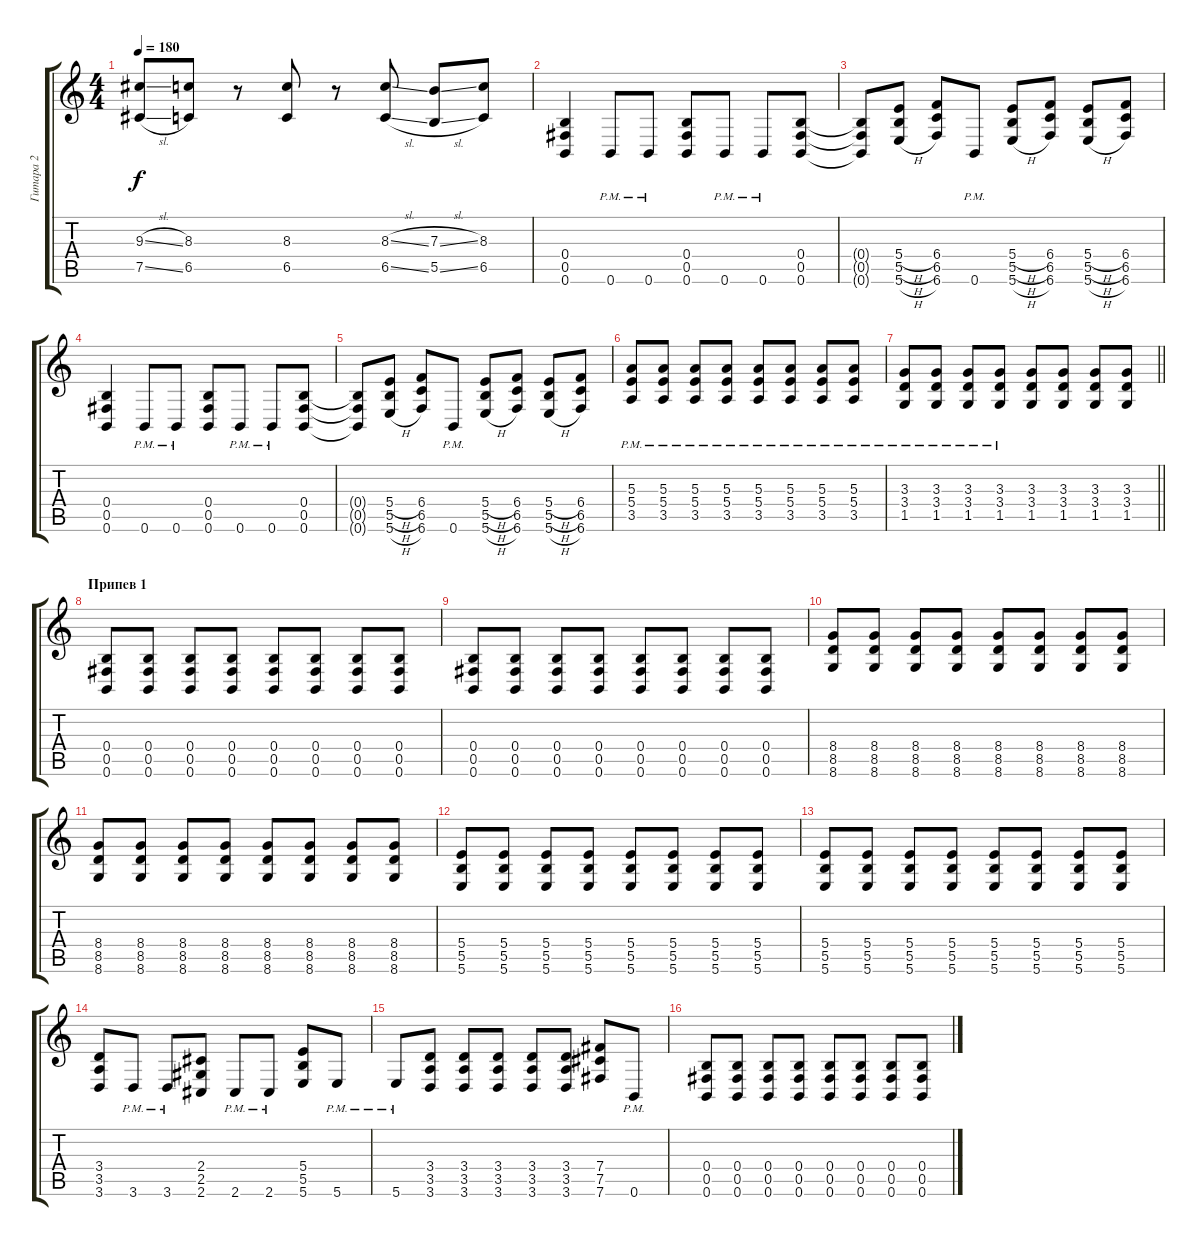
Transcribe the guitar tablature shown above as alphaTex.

\track ("Гитара 2" "Гитара 2") {instrument distortionguitar}
\staff {score tabs}
\tuning (Db4 Ab3 E3 B2 Gb2 B1) {hide}
\ts (4 4)
\tempo 180
\clef g2
\ks c
(9.3{sl} 7.5{sl}).8{dy f} (8.3 6.5).8 r.8 (8.3 6.5).8 r.8 (8.3{sl} 6.5{sl}).8 (7.3{sl} 5.5{sl}).8 (8.3 6.5).8 |
(0.4 0.5 0.6).4 0.6{pm}.8 0.6{pm}.8 (0.4 0.5 0.6).8 0.6{pm}.8 0.6{pm}.8 (0.4 0.5 0.6).8 |
(0.4{t} 0.5{t} 0.6{t}).8 (5.4{h} 5.5{h} 5.6{h}).8 (6.4 6.5 6.6).8 0.6{pm}.8 (5.4{h} 5.5{h} 5.6{h}).8 (6.4 6.5 6.6).8 (5.4{h} 5.5{h} 5.6{h}).8 (6.4 6.5 6.6).8 |
(0.4 0.5 0.6).4 0.6{pm}.8 0.6{pm}.8 (0.4 0.5 0.6).8 0.6{pm}.8 0.6{pm}.8 (0.4 0.5 0.6).8 |
(0.4{t} 0.5{t} 0.6{t}).8 (5.4{h} 5.5{h} 5.6{h}).8 (6.4 6.5 6.6).8 0.6{pm}.8 (5.4{h} 5.5{h} 5.6{h}).8 (6.4 6.5 6.6).8 (5.4{h} 5.5{h} 5.6{h}).8 (6.4 6.5 6.6).8 |
(5.3{pm} 5.4{pm} 3.5{pm}).8 (5.3{pm} 5.4{pm} 3.5{pm}).8 (5.3{pm} 5.4{pm} 3.5{pm}).8 (5.3{pm} 5.4{pm} 3.5{pm}).8 (5.3{pm} 5.4{pm} 3.5{pm}).8 (5.3{pm} 5.4{pm} 3.5{pm}).8 (5.3{pm} 5.4{pm} 3.5{pm}).8 (5.3{pm} 5.4{pm} 3.5{pm}).8 |
\barLineRight lightlight
(3.3{pm} 3.4{pm} 1.5{pm}).8 (3.3{pm} 3.4{pm} 1.5{pm}).8 (3.3{pm} 3.4{pm} 1.5{pm}).8 (3.3{pm} 3.4{pm} 1.5{pm}).8 (3.3 3.4 1.5).8 (3.3 3.4 1.5).8 (3.3 3.4 1.5).8 (3.3 3.4 1.5).8 |
\section ("" "Припев 1")
(0.4 0.5 0.6).8 (0.4 0.5 0.6).8 (0.4 0.5 0.6).8 (0.4 0.5 0.6).8 (0.4 0.5 0.6).8 (0.4 0.5 0.6).8 (0.4 0.5 0.6).8 (0.4 0.5 0.6).8 |
(0.4 0.5 0.6).8 (0.4 0.5 0.6).8 (0.4 0.5 0.6).8 (0.4 0.5 0.6).8 (0.4 0.5 0.6).8 (0.4 0.5 0.6).8 (0.4 0.5 0.6).8 (0.4 0.5 0.6).8 |
(8.4 8.5 8.6).8 (8.4 8.5 8.6).8 (8.4 8.5 8.6).8 (8.4 8.5 8.6).8 (8.4 8.5 8.6).8 (8.4 8.5 8.6).8 (8.4 8.5 8.6).8 (8.4 8.5 8.6).8 |
(8.4 8.5 8.6).8 (8.4 8.5 8.6).8 (8.4 8.5 8.6).8 (8.4 8.5 8.6).8 (8.4 8.5 8.6).8 (8.4 8.5 8.6).8 (8.4 8.5 8.6).8 (8.4 8.5 8.6).8 |
(5.4 5.5 5.6).8 (5.4 5.5 5.6).8 (5.4 5.5 5.6).8 (5.4 5.5 5.6).8 (5.4 5.5 5.6).8 (5.4 5.5 5.6).8 (5.4 5.5 5.6).8 (5.4 5.5 5.6).8 |
(5.4 5.5 5.6).8 (5.4 5.5 5.6).8 (5.4 5.5 5.6).8 (5.4 5.5 5.6).8 (5.4 5.5 5.6).8 (5.4 5.5 5.6).8 (5.4 5.5 5.6).8 (5.4 5.5 5.6).8 |
(3.4 3.5 3.6).8 3.6{pm}.8 3.6{pm}.8 (2.4 2.5 2.6).8 2.6{pm}.8 2.6{pm}.8 (5.4 5.5 5.6).8 5.6{pm}.8 |
5.6{pm}.8 (3.4 3.5 3.6).8 (3.4 3.5 3.6).8 (3.4 3.5 3.6).8 (3.4 3.5 3.6).8 (3.4 3.5 3.6).8 (7.4 7.5 7.6).8 0.6{pm}.8 |
(0.4 0.5 0.6).8 (0.4 0.5 0.6).8 (0.4 0.5 0.6).8 (0.4 0.5 0.6).8 (0.4 0.5 0.6).8 (0.4 0.5 0.6).8 (0.4 0.5 0.6).8 (0.4 0.5 0.6).8
